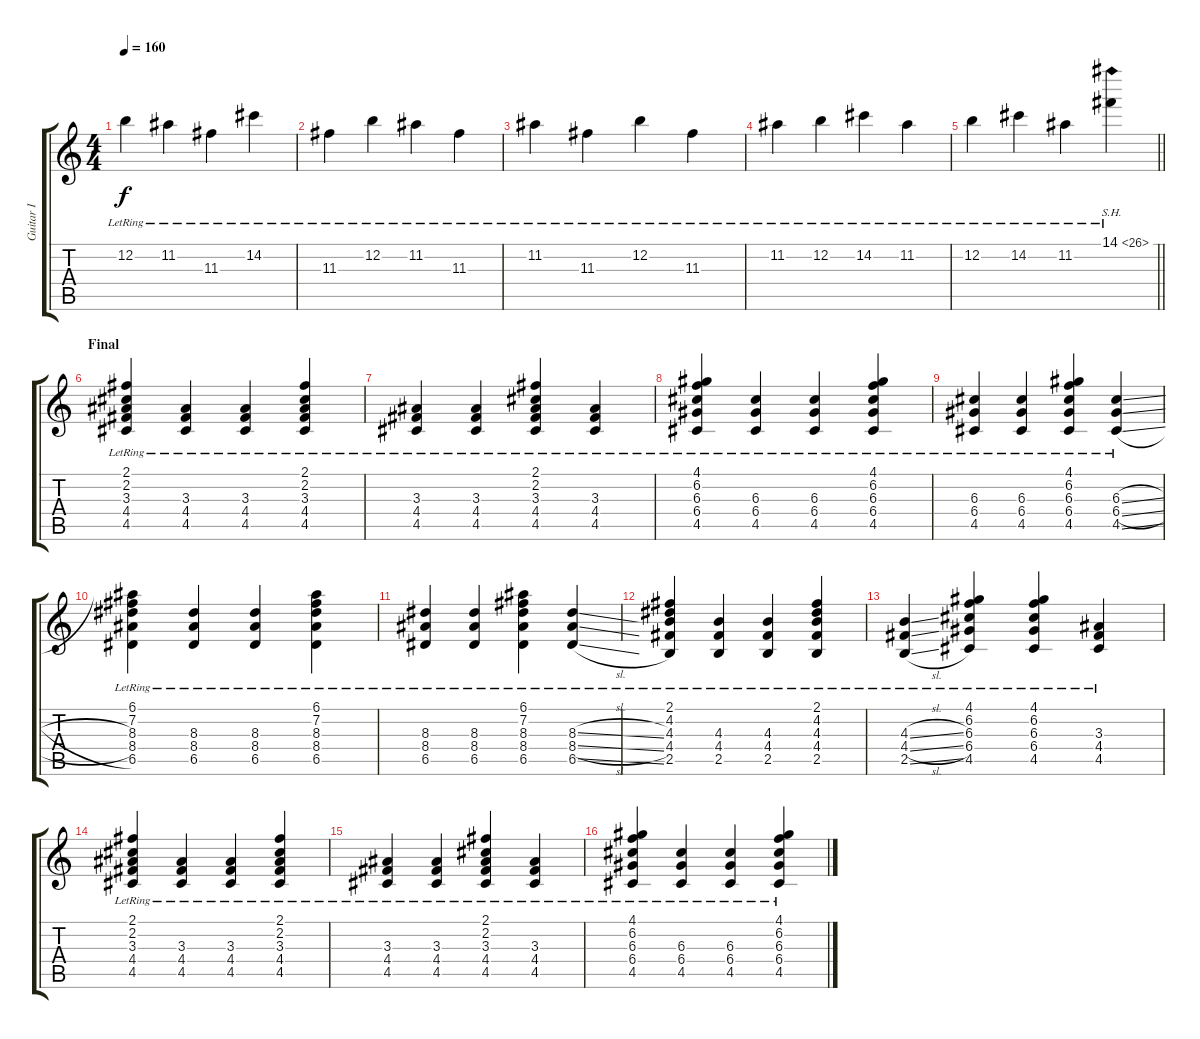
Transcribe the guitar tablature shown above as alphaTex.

\track ("Guitar I" "Guitar I") {instrument distortionguitar}
\staff {score tabs}
\tuning (E4 B3 G3 D3 A2 D2) {hide}
\ts (4 4)
\tempo 160
\clef g2
\ks c
12.2{lr}.4{dy f} 11.2{lr}.4 11.3{lr}.4 14.2{lr}.4 |
11.3{lr}.4 12.2{lr}.4 11.2{lr}.4 11.3{lr}.4 |
11.2{lr}.4 11.3{lr}.4 12.2{lr}.4 11.3{lr}.4 |
11.2{lr}.4 12.2{lr}.4 14.2{lr}.4 11.2{lr}.4 |
\barLineRight lightlight
12.2{lr}.4 14.2{lr}.4 11.2{lr}.4 14.1{sh 12 lr}.4 |
\section ("" "Final")
(2.1{lr} 2.2{lr} 3.3{lr} 4.4{lr} 4.5{lr}).4{instrument acousticguitarsteel} (3.3{lr} 4.4{lr} 4.5{lr}).4 (3.3{lr} 4.4{lr} 4.5{lr}).4 (2.1{lr} 2.2{lr} 3.3{lr} 4.4{lr} 4.5{lr}).4 |
(3.3{lr} 4.4{lr} 4.5{lr}).4 (3.3{lr} 4.4{lr} 4.5{lr}).4 (2.1{lr} 2.2{lr} 3.3{lr} 4.4{lr} 4.5{lr}).4 (3.3{lr} 4.4{lr} 4.5{lr}).4 |
(4.1{lr} 6.2{lr} 6.3{lr} 6.4{lr} 4.5{lr}).4 (6.3{lr} 6.4{lr} 4.5{lr}).4 (6.3{lr} 6.4{lr} 4.5{lr}).4 (4.1{lr} 6.2{lr} 6.3{lr} 6.4{lr} 4.5{lr}).4 |
(6.3{lr} 6.4{lr} 4.5{lr}).4 (6.3{lr} 6.4{lr} 4.5{lr}).4 (4.1{lr} 6.2{lr} 6.3{lr} 6.4{lr} 4.5{lr}).4 (6.3{sl lr} 6.4{sl lr} 4.5{sl lr}).4 |
(6.1 7.2 8.3{lr} 8.4{lr} 6.5{lr}).4 (8.3{lr} 8.4{lr} 6.5{lr}).4 (8.3{lr} 8.4{lr} 6.5{lr}).4 (6.1 7.2 8.3{lr} 8.4{lr} 6.5{lr}).4 |
(8.3{lr} 8.4{lr} 6.5{lr}).4 (8.3{lr} 8.4{lr} 6.5{lr}).4 (6.1 7.2 8.3{lr} 8.4{lr} 6.5{lr}).4 (8.3{sl lr} 8.4{sl lr} 6.5{sl lr}).4 |
(2.1 4.2 4.3{lr} 4.4 2.5).4 (4.3{lr} 4.4 2.5).4 (4.3{lr} 4.4 2.5).4 (2.1 4.2 4.3{lr} 4.4 2.5).4 |
(4.3{sl lr} 4.4{sl} 2.5{sl}).4 (4.1{lr} 6.2{lr} 6.3{lr} 6.4{lr} 4.5{lr}).4 (4.1{lr} 6.2{lr} 6.3{lr} 6.4{lr} 4.5{lr}).4 (3.3{lr} 4.4{lr} 4.5{lr}).4 |
(2.1{lr} 2.2{lr} 3.3{lr} 4.4{lr} 4.5{lr}).4 (3.3{lr} 4.4{lr} 4.5{lr}).4 (3.3{lr} 4.4{lr} 4.5{lr}).4 (2.1{lr} 2.2{lr} 3.3{lr} 4.4{lr} 4.5{lr}).4 |
(3.3{lr} 4.4{lr} 4.5{lr}).4 (3.3{lr} 4.4{lr} 4.5{lr}).4 (2.1{lr} 2.2{lr} 3.3{lr} 4.4{lr} 4.5{lr}).4 (3.3{lr} 4.4{lr} 4.5{lr}).4 |
(4.1{lr} 6.2{lr} 6.3{lr} 6.4{lr} 4.5{lr}).4 (6.3{lr} 6.4{lr} 4.5{lr}).4 (6.3{lr} 6.4{lr} 4.5{lr}).4 (4.1{lr} 6.2{lr} 6.3{lr} 6.4{lr} 4.5{lr}).4
